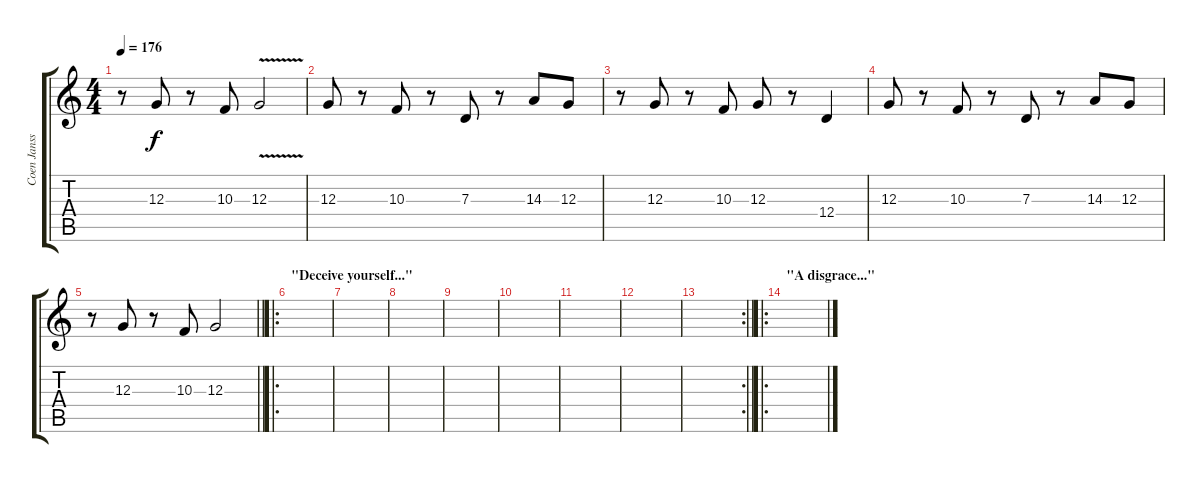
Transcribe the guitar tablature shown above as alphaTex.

\track ("Coen Janssen" "Coen Janss") {instrument synthstrings2}
\staff {score tabs}
\tuning (E4 B3 G3 D3 A2 E2) {hide}
\ts (4 4)
\tempo 176
\clef g2
\ks c
r.8{dy f} 12.3.8 r.8 10.3.8 12.3{v}.2 |
12.3.8{volume 13 instrument flute} r.8 10.3.8 r.8 7.3.8 r.8 14.3.8 12.3.8 |
r.8 12.3.8 r.8 10.3.8 12.3.8 r.8 12.4.4 |
12.3.8 r.8 10.3.8 r.8 7.3.8 r.8 14.3.8 12.3.8 |
\barLineRight lightlight
r.8 12.3.8 r.8 10.3.8 12.3.2 |
\ro
\section ("" "\"Deceive yourself...\"")
|
|
|
|
|
|
|
\rc 2
\barLineRight lightlight
|
\ro
\section ("" "\"A disgrace...\"")
